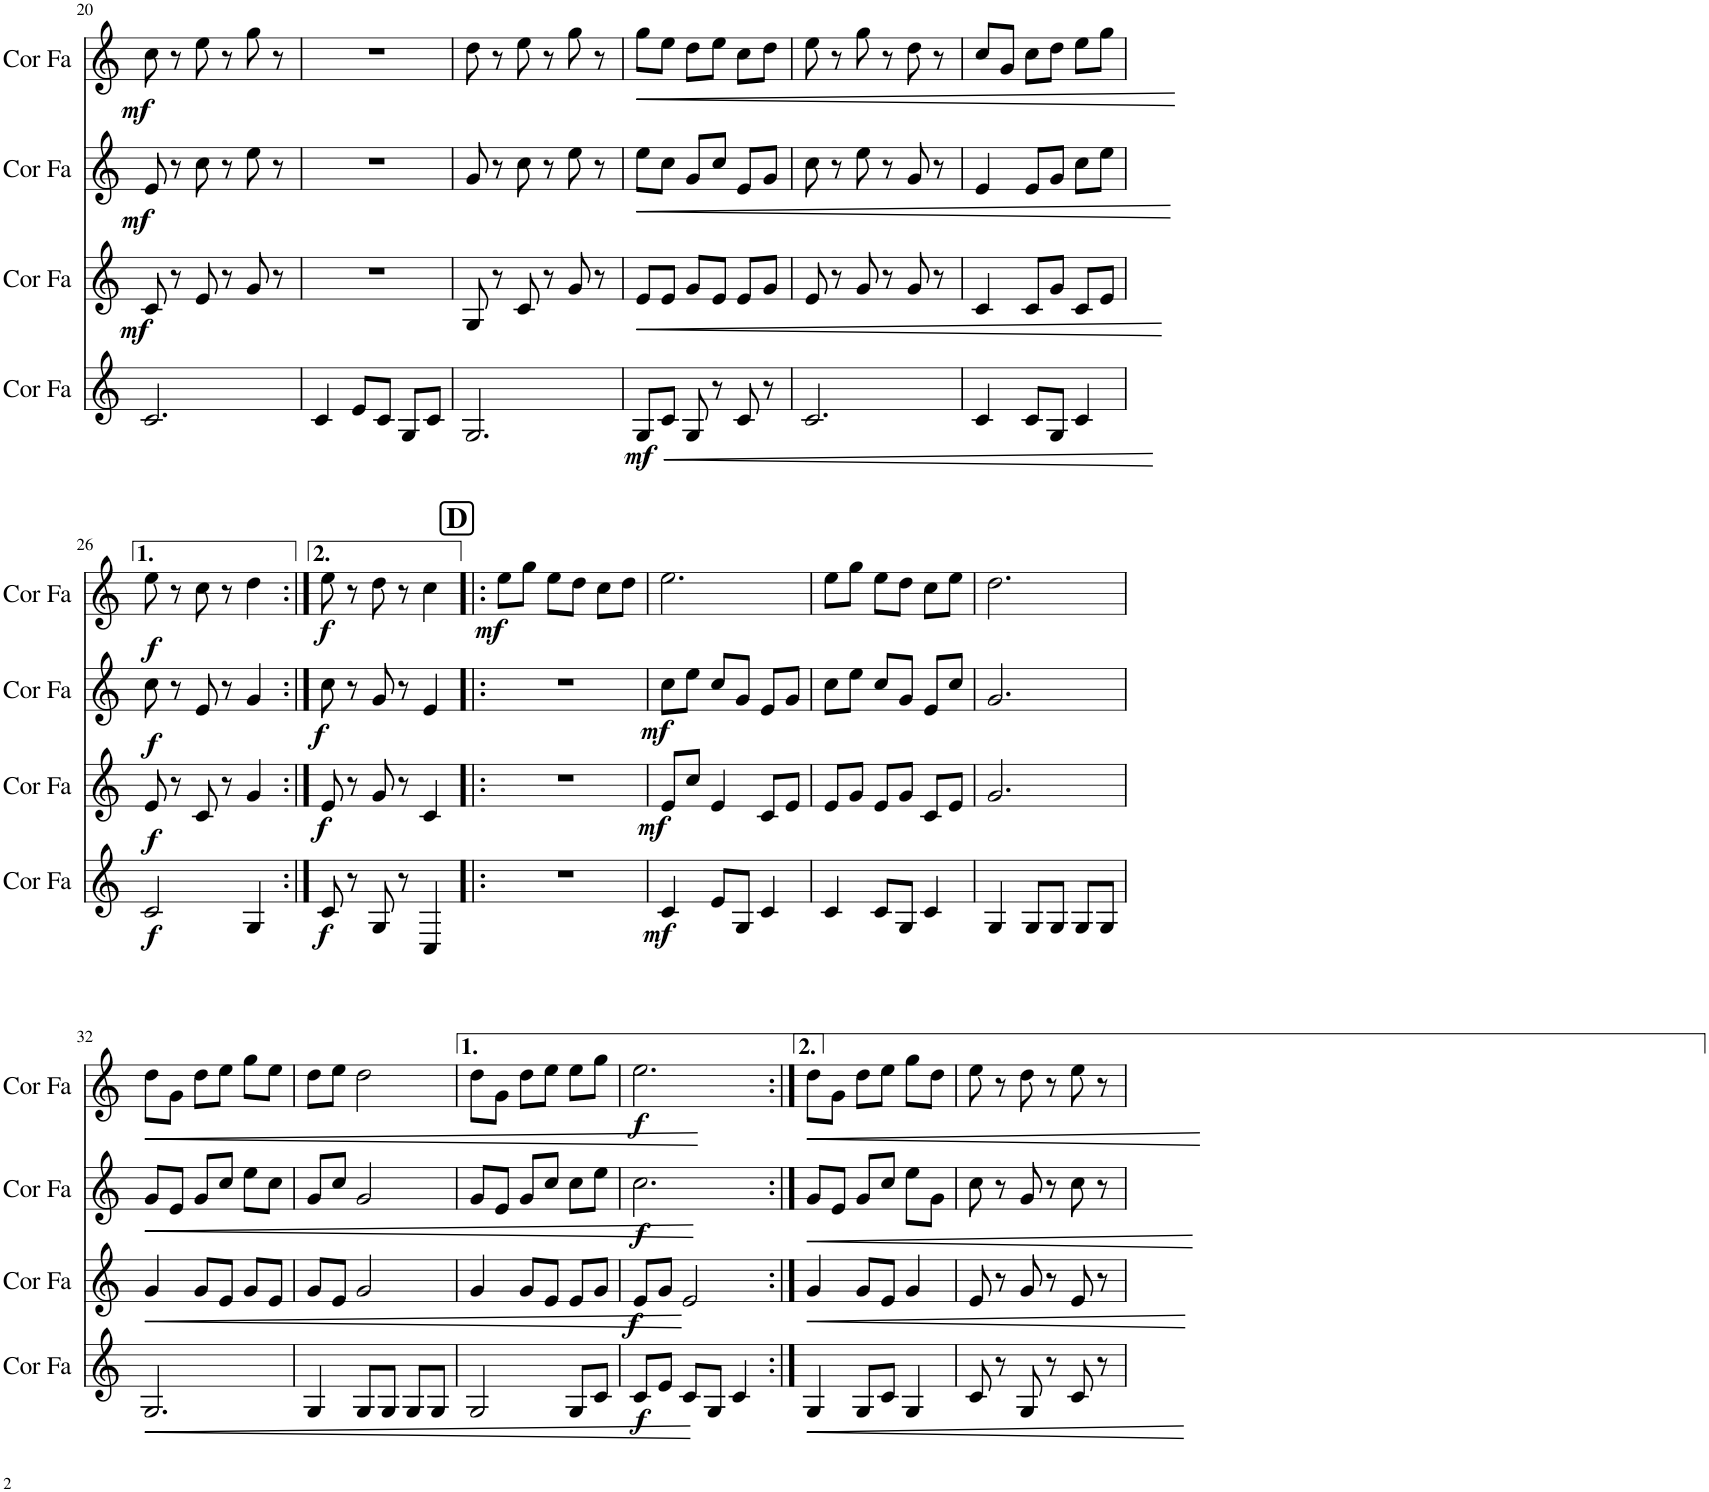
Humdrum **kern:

**kern	**dynam	**kern	**dynam	**kern	**dynam	**kern	**dynam
*part4	*part4	*part3	*part3	*part2	*part2	*part1	*part1
*staff4	*staff4	*staff3	*staff3	*staff2	*staff2	*staff1	*staff1
*I"Cor en Fa	*	*I"Cor en Fa	*	*I"Cor en Fa	*	*I"Cor en Fa	*
*I'Cor Fa	*	*I'Cor Fa	*	*I'Cor Fa	*	*I'Cor Fa	*
!!LO:PB:g=z
*clefG2	*	*clefG2	*	*clefG2	*	*clefG2	*
*Trd4c7	*	*Trd4c7	*	*Trd4c7	*	*Trd4c7	*
*k[]	*	*k[]	*	*k[]	*	*k[]	*
*M3/4	*	*M3/4	*	*M3/4	*	*M3/4	*
=20	=20	=20	=20	=20	=20	=20	=20
!	!	!	!LO:DY:b	!	!LO:DY:b	!	!LO:DY:b
2.c/	.	8c/	mf	8e/	mf	8cc\	mf
.	.	8r	.	8r	.	8r	.
.	.	8e/	.	8cc\	.	8ee\	.
.	.	8r	.	8r	.	8r	.
.	.	8g/	.	8ee\	.	8gg\	.
.	.	8r	.	8r	.	8r	.
=21	=21	=21	=21	=21	=21	=21	=21
4c/	.	2.r	.	2.r	.	2.r	.
8e/L	.	.	.	.	.	.	.
8c/J	.	.	.	.	.	.	.
8G/L	.	.	.	.	.	.	.
8c/J	.	.	.	.	.	.	.
=22	=22	=22	=22	=22	=22	=22	=22
2.G/	.	8G/	.	8g/	.	8dd\	.
.	.	8r	.	8r	.	8r	.
.	.	8c/	.	8cc\	.	8ee\	.
.	.	8r	.	8r	.	8r	.
.	.	8g/	.	8ee\	.	8gg\	.
.	.	8r	.	8r	.	8r	.
=23	=23	=23	=23	=23	=23	=23	=23
!	!LO:HP:b	!	!LO:HP:b	!	!LO:HP:b	!	!LO:HP:b
!	!LO:DY:n=1:b	!	!	!	!	!	!
8G/L	< mf	8e/L	<	8ee\L	<	8gg\L	<
8c/J	.	8e/J	.	8cc\J	.	8ee\J	.
8G/	.	8g/L	.	8g/L	.	8dd\L	.
8r	.	8e/J	.	8cc/J	.	8ee\J	.
8c/	.	8e/L	.	8e/L	.	8cc\L	.
8r	.	8g/J	.	8g/J	.	8dd\J	.
.	[	.	[	.	[	.	[
=24	=24	=24	=24	=24	=24	=24	=24
2.c/	.	8e/	.	8cc\	.	8ee\	.
.	.	8r	.	8r	.	8r	.
.	.	8g/	.	8ee\	.	8gg\	.
.	.	8r	.	8r	.	8r	.
.	.	8g/	.	8g/	.	8dd\	.
.	.	8r	.	8r	.	8r	.
=25	=25	=25	=25	=25	=25	=25	=25
4c/	.	4c/	.	4e/	.	8cc/L	.
.	.	.	.	.	.	8g/J	.
8c/L	.	8c/L	.	8e/L	.	8cc\L	.
8G/J	.	8g/J	.	8g/J	.	8dd\J	.
4c/	.	8c/L	.	8cc\L	.	8ee\L	.
.	.	8e/J	.	8ee\J	.	8gg\J	.
!!LO:LB:g=z
=26	=26	=26	=26	=26	=26	=26	=26
!	!LO:DY:b	!	!LO:DY:b	!	!LO:DY:b	!	!LO:DY:b
2c/	f	8e/	f	8cc\	f	8ee\	f
.	.	8r	.	8r	.	8r	.
.	.	8c/	.	8e/	.	8cc\	.
.	.	8r	.	8r	.	8r	.
4G/	.	4g/	.	4g/	.	4dd\	.
=27:|!	=27:|!	=27:|!	=27:|!	=27:|!	=27:|!	=27:|!	=27:|!
!	!LO:DY:b	!	!LO:DY:b	!	!LO:DY:b	!	!LO:DY:b
8c/	f	8e/	f	8cc\	f	8ee\	f
8r	.	8r	.	8r	.	8r	.
8G/	.	8g/	.	8g/	.	8dd\	.
8r	.	8r	.	8r	.	8r	.
4C/	.	4c/	.	4e/	.	4cc\	.
!!LO:REH:place=s1:a:B:cj:fs=14:t=D
=28!|:	=28!|:	=28!|:	=28!|:	=28!|:	=28!|:	=28!|:	=28!|:
!	!	!	!	!	!	!	!LO:DY:b
2.r	.	2.r	.	2.r	.	8ee\L	mf
.	.	.	.	.	.	8gg\J	.
.	.	.	.	.	.	8ee\L	.
.	.	.	.	.	.	8dd\J	.
.	.	.	.	.	.	8cc\L	.
.	.	.	.	.	.	8dd\J	.
=29	=29	=29	=29	=29	=29	=29	=29
!	!LO:DY:b	!	!LO:DY:b	!	!LO:DY:b	!	!
4c/	mf	8e/L	mf	8cc\L	mf	2.ee\	.
.	.	8cc/J	.	8ee\J	.	.	.
8e/L	.	4e/	.	8cc/L	.	.	.
8G/J	.	.	.	8g/J	.	.	.
4c/	.	8c/L	.	8e/L	.	.	.
.	.	8e/J	.	8g/J	.	.	.
=30	=30	=30	=30	=30	=30	=30	=30
4c/	.	8e/L	.	8cc\L	.	8ee\L	.
.	.	8g/J	.	8ee\J	.	8gg\J	.
8c/L	.	8e/L	.	8cc/L	.	8ee\L	.
8G/J	.	8g/J	.	8g/J	.	8dd\J	.
4c/	.	8c/L	.	8e/L	.	8cc\L	.
.	.	8e/J	.	8cc/J	.	8ee\J	.
=31	=31	=31	=31	=31	=31	=31	=31
4G/	.	2.g/	.	2.g/	.	2.dd\	.
8G/L	.	.	.	.	.	.	.
8G/J	.	.	.	.	.	.	.
8G/L	.	.	.	.	.	.	.
8G/J	.	.	.	.	.	.	.
!!LO:LB:g=z
=32	=32	=32	=32	=32	=32	=32	=32
!	!LO:HP:b	!	!LO:HP:b	!	!LO:HP:b	!	!LO:HP:b
2.G/	<	4g/	<	8g/L	<	8dd\L	<
.	.	.	.	8e/J	.	8g\J	.
.	.	8g/L	.	8g/L	.	8dd\L	.
.	.	8e/J	.	8cc/J	.	8ee\J	.
.	.	8g/L	.	8ee\L	.	8gg\L	.
.	.	8e/J	.	8cc\J	.	8ee\J	.
.	[	.	[	.	[	.	[
=33	=33	=33	=33	=33	=33	=33	=33
4G/	.	8g/L	.	8g/L	.	8dd\L	.
.	.	8e/J	.	8cc/J	.	8ee\J	.
8G/L	.	2g/	.	2g/	.	2dd\	.
8G/J	.	.	.	.	.	.	.
8G/L	.	.	.	.	.	.	.
8G/J	.	.	.	.	.	.	.
=34	=34	=34	=34	=34	=34	=34	=34
2G/	.	4g/	.	8g/L	.	8dd\L	.
.	.	.	.	8e/J	.	8g\J	.
.	.	8g/L	.	8g/L	.	8dd\L	.
.	.	8e/J	.	8cc/J	.	8ee\J	.
8G/L	.	8e/L	.	8cc\L	.	8ee\L	.
8c/J	.	8g/J	.	8ee\J	.	8gg\J	.
=35	=35	=35	=35	=35	=35	=35	=35
!	!LO:DY:b	!	!LO:DY:b	!	!LO:DY:b	!	!LO:DY:b
8c/L	f	8e/L	f	2.cc\	f	2.ee\	f
8e/J	.	8g/J	.	.	.	.	.
8c/L	.	2e/	.	.	.	.	.
8G/J	.	.	.	.	.	.	.
4c/	.	.	.	.	.	.	.
=36:|!	=36:|!	=36:|!	=36:|!	=36:|!	=36:|!	=36:|!	=36:|!
!	!LO:HP:b	!	!LO:HP:b	!	!LO:HP:b	!	!LO:HP:b
4G/	<	4g/	<	8g/L	<	8dd\L	<
.	.	.	.	8e/J	.	8g\J	.
8G/L	.	8g/L	.	8g/L	.	8dd\L	.
8c/J	.	8e/J	.	8cc/J	.	8ee\J	.
4G/	.	4g/	.	8ee\L	.	8gg\L	.
.	.	.	.	8g\J	.	8dd\J	.
.	[	.	[	.	[	.	[
=37	=37	=37	=37	=37	=37	=37	=37
8c/	.	8e/	.	8cc\	.	8ee\	.
8r	.	8r	.	8r	.	8r	.
8G/	.	8g/	.	8g/	.	8dd\	.
8r	.	8r	.	8r	.	8r	.
8c/	.	8e/	.	8cc\	.	8ee\	.
8r	.	8r	.	8r	.	8r	.
=	=	=	=	=	=	=	=
*-	*-	*-	*-	*-	*-	*-	*-
